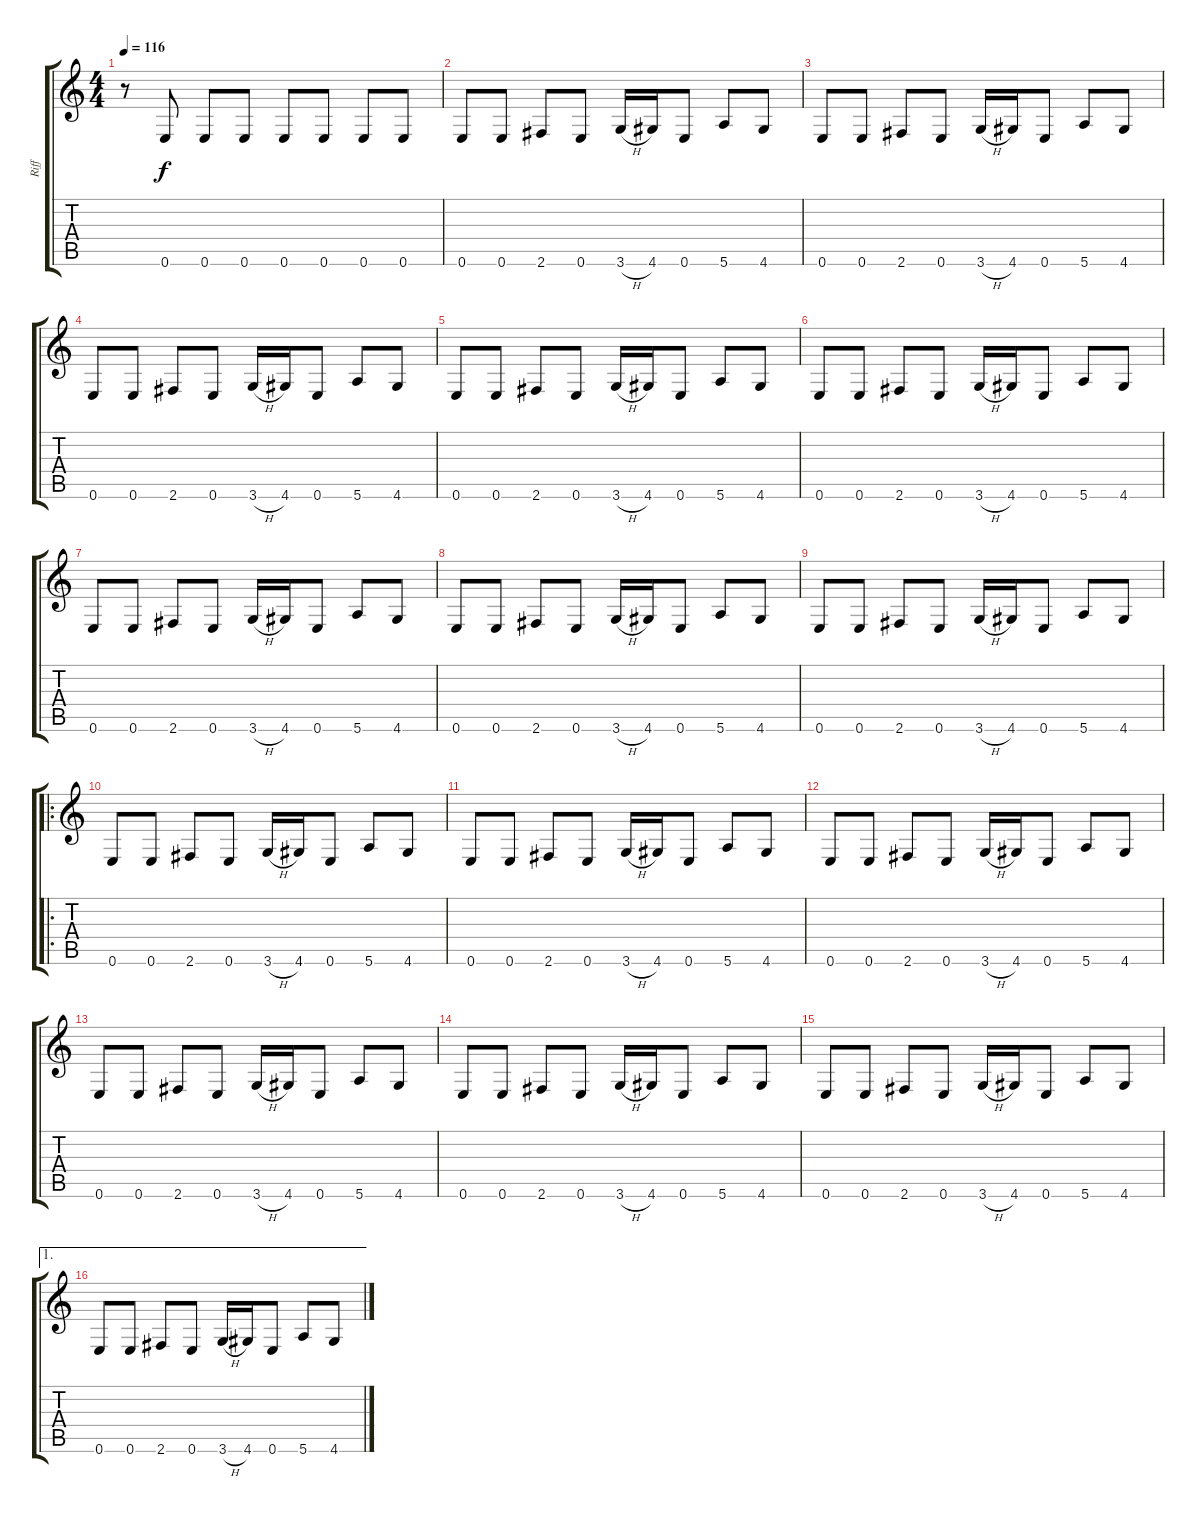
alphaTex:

\track ("Riff" "Riff") {instrument electricguitarmuted}
\staff {score tabs}
\tuning (E4 B3 G3 D3 A2 E2) {hide}
\ts (4 4)
\tempo 116
\clef g2
\ks c
r.8{dy f} 0.6.8 0.6.8 0.6.8 0.6.8 0.6.8 0.6.8 0.6.8 |
0.6.8 0.6.8 2.6.8 0.6.8 3.6{h}.16 4.6.16 0.6.8 5.6.8 4.6.8 |
0.6.8 0.6.8 2.6.8 0.6.8 3.6{h}.16 4.6.16 0.6.8 5.6.8 4.6.8 |
0.6.8 0.6.8 2.6.8 0.6.8 3.6{h}.16 4.6.16 0.6.8 5.6.8 4.6.8 |
0.6.8 0.6.8 2.6.8 0.6.8 3.6{h}.16 4.6.16 0.6.8 5.6.8 4.6.8 |
0.6.8 0.6.8 2.6.8 0.6.8 3.6{h}.16 4.6.16 0.6.8 5.6.8 4.6.8 |
0.6.8 0.6.8 2.6.8 0.6.8 3.6{h}.16 4.6.16 0.6.8 5.6.8 4.6.8 |
0.6.8 0.6.8 2.6.8 0.6.8 3.6{h}.16 4.6.16 0.6.8 5.6.8 4.6.8 |
0.6.8 0.6.8 2.6.8 0.6.8 3.6{h}.16 4.6.16 0.6.8 5.6.8 4.6.8 |
\ro
0.6.8 0.6.8 2.6.8 0.6.8 3.6{h}.16 4.6.16 0.6.8 5.6.8 4.6.8 |
0.6.8 0.6.8 2.6.8 0.6.8 3.6{h}.16 4.6.16 0.6.8 5.6.8 4.6.8 |
0.6.8 0.6.8 2.6.8 0.6.8 3.6{h}.16 4.6.16 0.6.8 5.6.8 4.6.8 |
0.6.8 0.6.8 2.6.8 0.6.8 3.6{h}.16 4.6.16 0.6.8 5.6.8 4.6.8 |
0.6.8 0.6.8 2.6.8 0.6.8 3.6{h}.16 4.6.16 0.6.8 5.6.8 4.6.8 |
0.6.8 0.6.8 2.6.8 0.6.8 3.6{h}.16 4.6.16 0.6.8 5.6.8 4.6.8 |
\ae 1
0.6.8 0.6.8 2.6.8 0.6.8 3.6{h}.16 4.6.16 0.6.8 5.6.8 4.6.8
